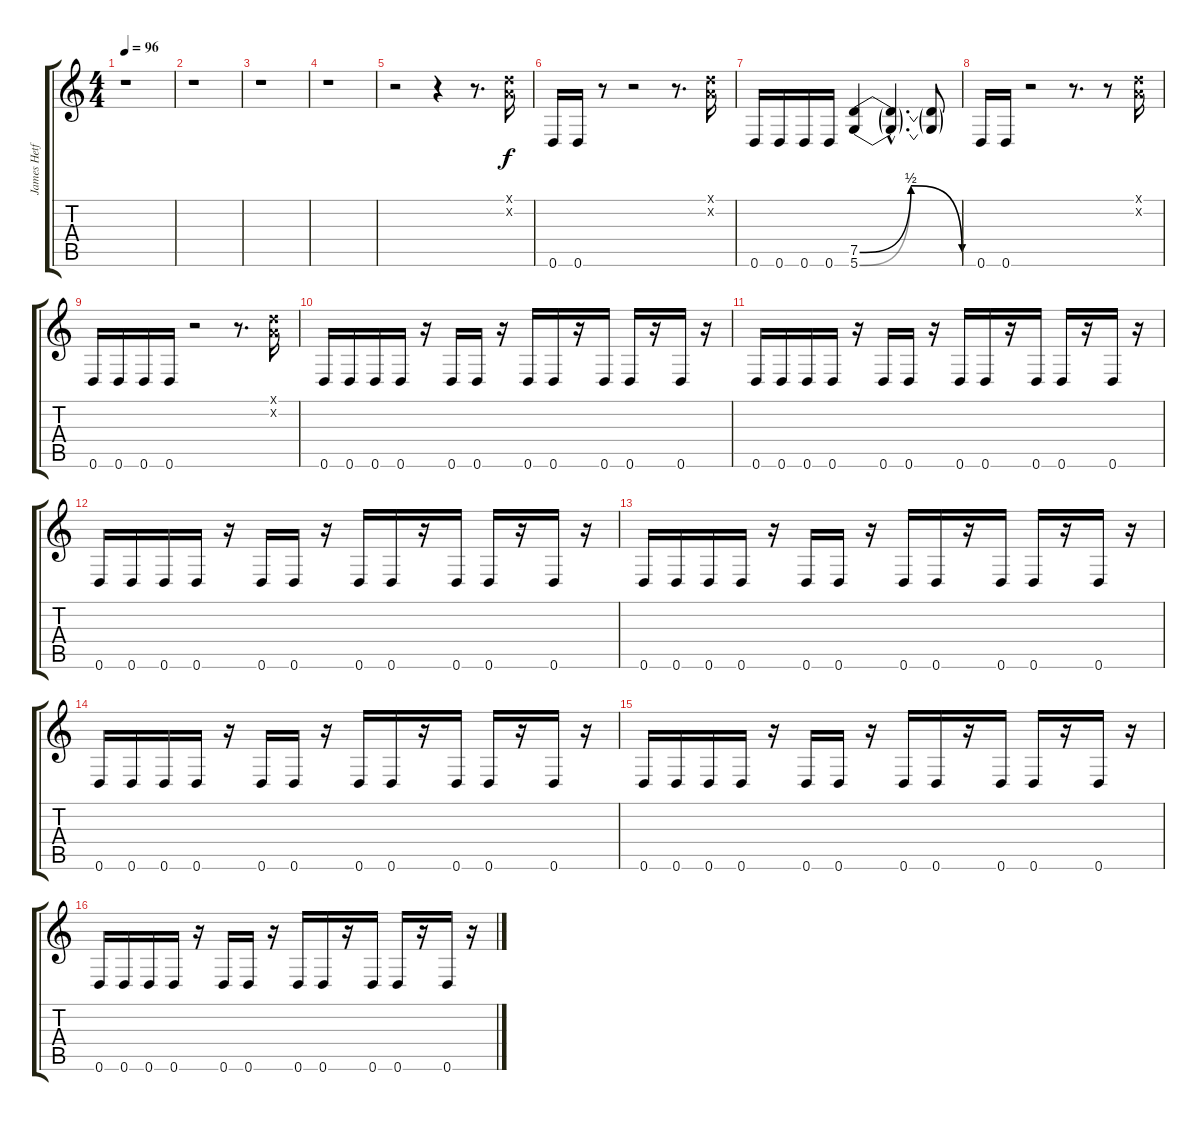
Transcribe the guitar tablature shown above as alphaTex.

\track ("James Hetfield" "James Hetf") {instrument distortionguitar}
\staff {score tabs}
\tuning (D4 A3 F3 C3 G2 D2) {hide}
\ts (4 4)
\tempo 96
\clef g2
\ks c
r.1{dy f instrument distortionguitar} |
r.1 |
r.1 |
r.1 |
r.2 r.4 r.8{d} (0.1{x} 0.2{x}).16 |
0.6.16 0.6.16 r.8 r.2 r.8{d} (0.1{x} 0.2{x}).16 |
0.6.16 0.6.16 0.6.16 0.6.16 (7.5{be (bendrelease 0 0 17 2 55 2 60 0)} 5.6{be (bendrelease 0 0 17 2 55 2 60 0)}).4 (7.5{hac t} 5.6{hac t}).4{d} (7.5{t} 5.6{t}).8 |
0.6.16 0.6.16 r.2 r.8{d} r.8 (0.1{x} 0.2{x}).16 |
0.6.16 0.6.16 0.6.16 0.6.16 r.2 r.8{d} (0.1{x} 0.2{x}).16 |
0.6.16 0.6.16 0.6.16 0.6.16 r.16 0.6.16 0.6.16 r.16 0.6.16 0.6.16 r.16 0.6.16 0.6.16 r.16 0.6.16 r.16 |
0.6.16 0.6.16 0.6.16 0.6.16 r.16 0.6.16 0.6.16 r.16 0.6.16 0.6.16 r.16 0.6.16 0.6.16 r.16 0.6.16 r.16 |
0.6.16 0.6.16 0.6.16 0.6.16 r.16 0.6.16 0.6.16 r.16 0.6.16 0.6.16 r.16 0.6.16 0.6.16 r.16 0.6.16 r.16 |
0.6.16 0.6.16 0.6.16 0.6.16 r.16 0.6.16 0.6.16 r.16 0.6.16 0.6.16 r.16 0.6.16 0.6.16 r.16 0.6.16 r.16 |
0.6.16 0.6.16 0.6.16 0.6.16 r.16 0.6.16 0.6.16 r.16 0.6.16 0.6.16 r.16 0.6.16 0.6.16 r.16 0.6.16 r.16 |
0.6.16 0.6.16 0.6.16 0.6.16 r.16 0.6.16 0.6.16 r.16 0.6.16 0.6.16 r.16 0.6.16 0.6.16 r.16 0.6.16 r.16 |
0.6.16 0.6.16 0.6.16 0.6.16 r.16 0.6.16 0.6.16 r.16 0.6.16 0.6.16 r.16 0.6.16 0.6.16 r.16 0.6.16 r.16
